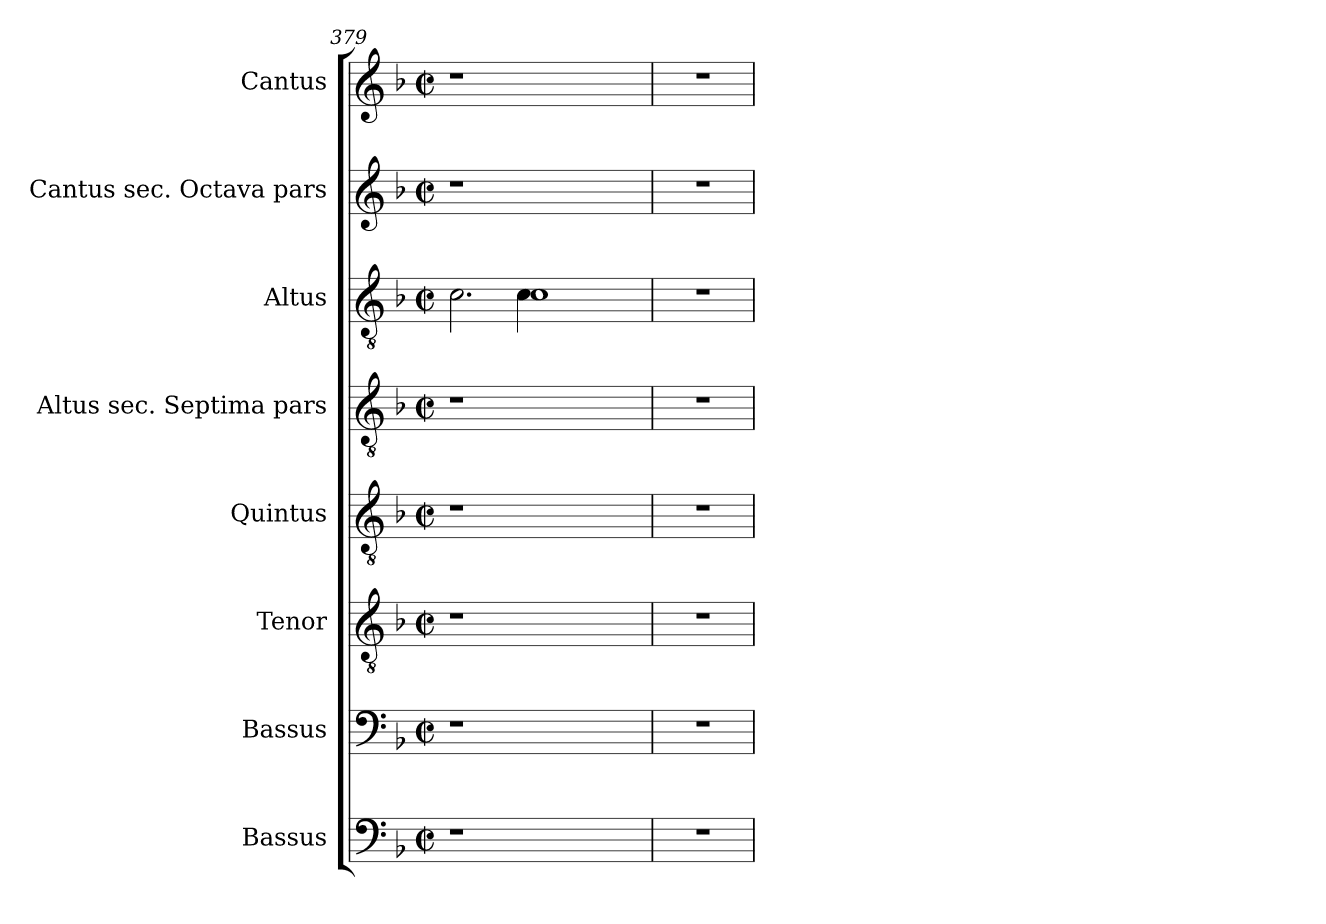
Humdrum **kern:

**kern	**kern	**kern	**kern	**kern	**kern	**kern	**kern
*part8	*part7	*part6	*part5	*part4	*part3	*part2	*part1
*staff8	*staff7	*staff6	*staff5	*staff4	*staff3	*staff2	*staff1
*I"Bassus	*I"Bassus	*I"Tenor	*I"Quintus	*I"Altus sec. Septima pars	*I"Altus	*I"Cantus sec. Octava pars	*I"Cantus
*	*I'Bassus	*I'Tenor	*I'Quintus	*	*I'Altus	*	*I'Cantus
*clefF4	*clefF4	*clefGv2	*clefGv2	*clefGv2	*clefGv2	*clefG2	*clefG2
*k[b-]	*k[b-]	*k[b-]	*k[b-]	*k[b-]	*k[b-]	*k[b-]	*k[b-]
*F:	*F:	*F:	*F:	*F:	*F:	*F:	*F:
*M2/2	*M2/2	*M2/2	*M2/2	*M2/2	*M2/2	*M2/2	*M2/2
*met(c|)	*met(c|)	*met(c|)	*met(c|)	*met(c|)	*met(c|)	*met(c|)	*met(c|)
=379	=379	=379	=379	=379	=379	=379	=379
*	*	*	*	*	*^	*	*
1r	1r	1r	1r	1r	2.ryy	2.c\	1r	1r
.	.	.	.	.	1c	4c\	.	.
2.ryy	2.ryy	2.ryy	2.ryy	2.ryy	.	2.ryy	2.ryy	2.ryy
*	*	*	*	*	*v	*v	*	*
=380	=380	=380	=380	=380	=380	=380	=380
1r	1r	1r	1r	1r	1r	1r	1r
=	=	=	=	=	=	=	=
*-	*-	*-	*-	*-	*-	*-	*-
